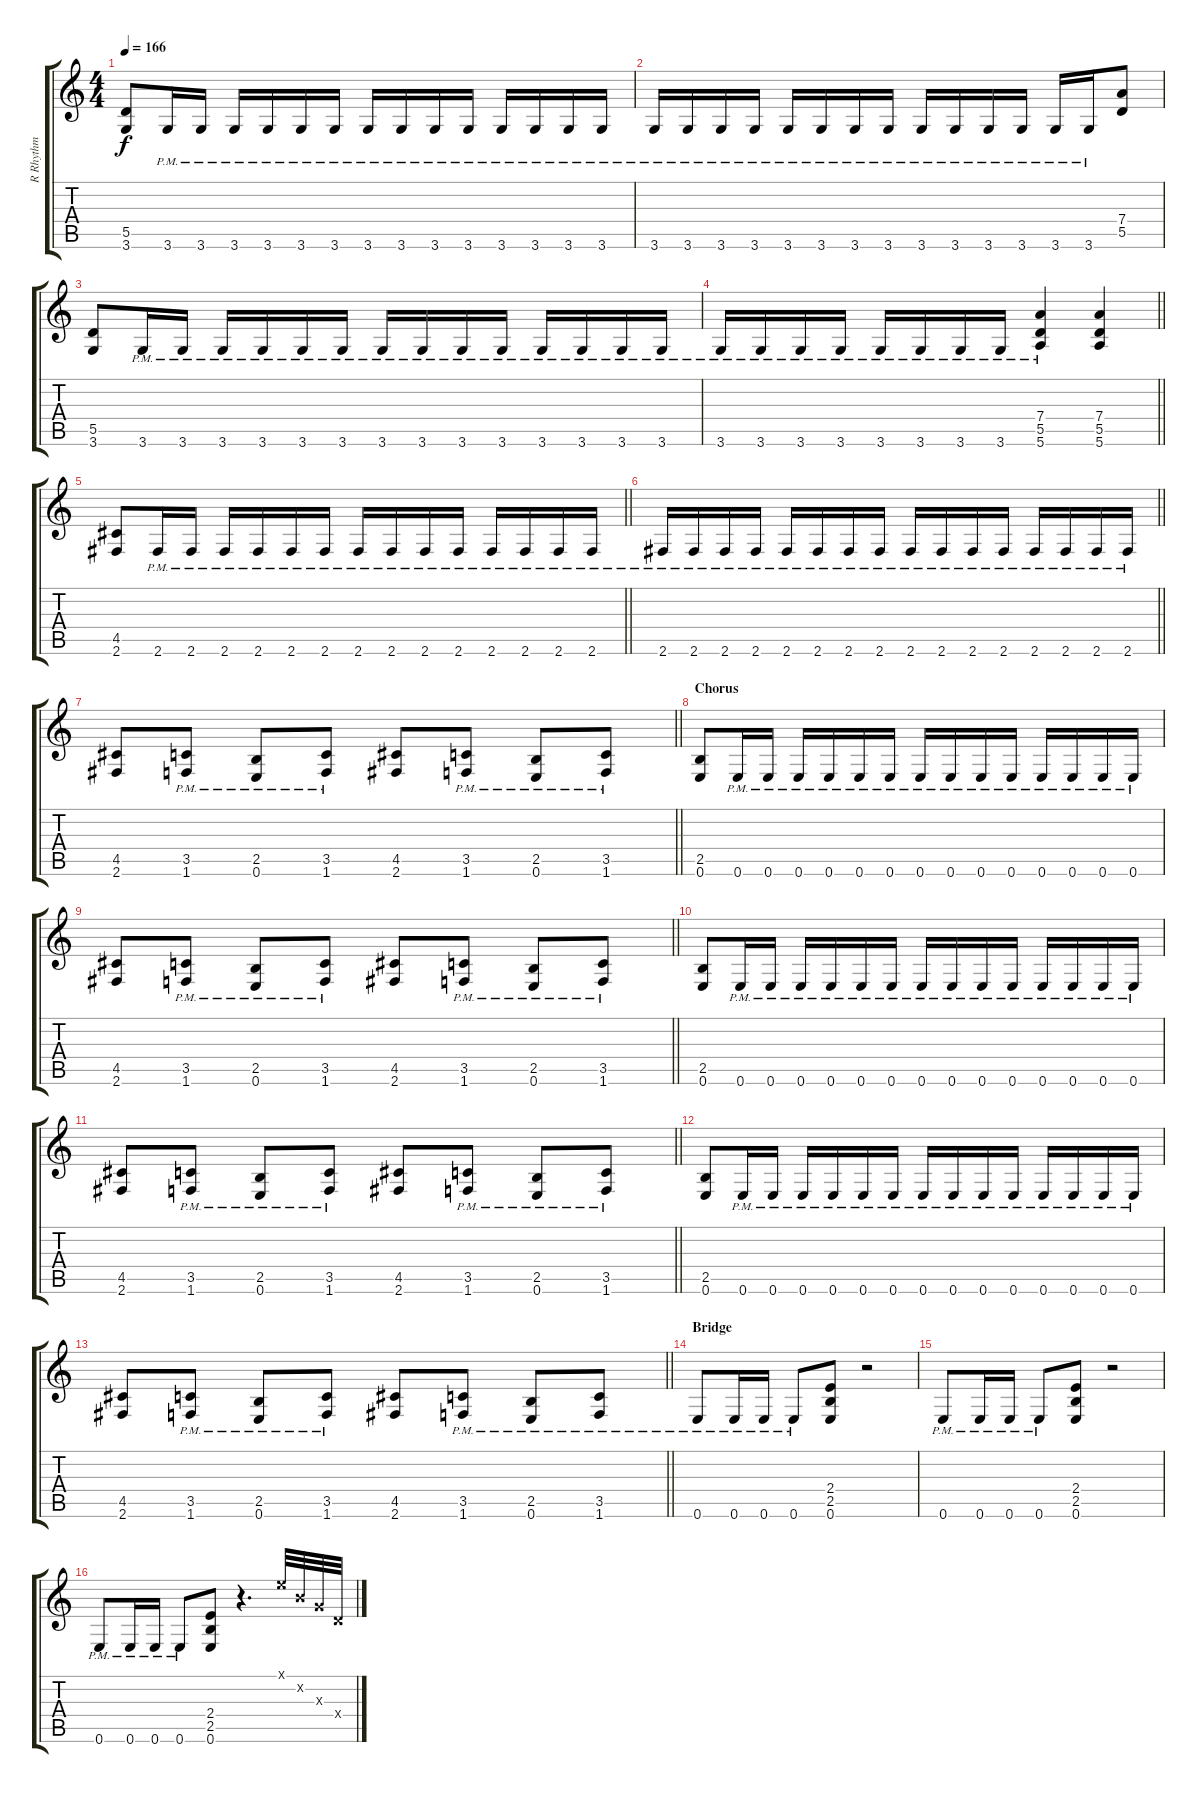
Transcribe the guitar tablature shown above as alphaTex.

\track ("R Rhythm" "R Rhythm") {instrument distortionguitar}
\staff {score tabs}
\tuning (E4 B3 G3 D3 A2 E2) {hide}
\ts (4 4)
\tempo 166
\clef g2
\ks c
(5.5 3.6).8{dy f} 3.6{pm}.16 3.6{pm}.16 3.6{pm}.16 3.6{pm}.16 3.6{pm}.16 3.6{pm}.16 3.6{pm}.16 3.6{pm}.16 3.6{pm}.16 3.6{pm}.16 3.6{pm}.16 3.6{pm}.16 3.6{pm}.16 3.6{pm}.16 |
3.6{pm}.16 3.6{pm}.16 3.6{pm}.16 3.6{pm}.16 3.6{pm}.16 3.6{pm}.16 3.6{pm}.16 3.6{pm}.16 3.6{pm}.16 3.6{pm}.16 3.6{pm}.16 3.6{pm}.16 3.6{pm}.16 3.6{pm}.16 (7.4 5.5).8 |
(5.5 3.6).8 3.6{pm}.16 3.6{pm}.16 3.6{pm}.16 3.6{pm}.16 3.6{pm}.16 3.6{pm}.16 3.6{pm}.16 3.6{pm}.16 3.6{pm}.16 3.6{pm}.16 3.6{pm}.16 3.6{pm}.16 3.6{pm}.16 3.6{pm}.16 |
\barLineRight lightlight
3.6{pm}.16 3.6{pm}.16 3.6{pm}.16 3.6{pm}.16 3.6{pm}.16 3.6{pm}.16 3.6{pm}.16 3.6{pm}.16 (7.4 5.5 5.6{pm}).4 (7.4 5.5 5.6).4 |
\barLineRight lightlight
(4.5 2.6).8 2.6{pm}.16 2.6{pm}.16 2.6{pm}.16 2.6{pm}.16 2.6{pm}.16 2.6{pm}.16 2.6{pm}.16 2.6{pm}.16 2.6{pm}.16 2.6{pm}.16 2.6{pm}.16 2.6{pm}.16 2.6{pm}.16 2.6{pm}.16 |
\barLineRight lightlight
2.6{pm}.16 2.6{pm}.16 2.6{pm}.16 2.6{pm}.16 2.6{pm}.16 2.6{pm}.16 2.6{pm}.16 2.6{pm}.16 2.6{pm}.16 2.6{pm}.16 2.6{pm}.16 2.6{pm}.16 2.6{pm}.16 2.6{pm}.16 2.6{pm}.16 2.6{pm}.16 |
\barLineRight lightlight
(4.5 2.6).8 (3.5{pm} 1.6{pm}).8 (2.5{pm} 0.6{pm}).8 (3.5{pm} 1.6{pm}).8 (4.5 2.6).8 (3.5{pm} 1.6{pm}).8 (2.5{pm} 0.6{pm}).8 (3.5{pm} 1.6{pm}).8 |
\section ("" "Chorus")
(2.5 0.6).8 0.6{pm}.16 0.6{pm}.16 0.6{pm}.16 0.6{pm}.16 0.6{pm}.16 0.6{pm}.16 0.6{pm}.16 0.6{pm}.16 0.6{pm}.16 0.6{pm}.16 0.6{pm}.16 0.6{pm}.16 0.6{pm}.16 0.6{pm}.16 |
\barLineRight lightlight
(4.5 2.6).8 (3.5{pm} 1.6{pm}).8 (2.5{pm} 0.6{pm}).8 (3.5{pm} 1.6{pm}).8 (4.5 2.6).8 (3.5{pm} 1.6{pm}).8 (2.5{pm} 0.6{pm}).8 (3.5{pm} 1.6{pm}).8 |
(2.5 0.6).8 0.6{pm}.16 0.6{pm}.16 0.6{pm}.16 0.6{pm}.16 0.6{pm}.16 0.6{pm}.16 0.6{pm}.16 0.6{pm}.16 0.6{pm}.16 0.6{pm}.16 0.6{pm}.16 0.6{pm}.16 0.6{pm}.16 0.6{pm}.16 |
\barLineRight lightlight
(4.5 2.6).8 (3.5{pm} 1.6{pm}).8 (2.5{pm} 0.6{pm}).8 (3.5{pm} 1.6{pm}).8 (4.5 2.6).8 (3.5{pm} 1.6{pm}).8 (2.5{pm} 0.6{pm}).8 (3.5{pm} 1.6{pm}).8 |
(2.5 0.6).8 0.6{pm}.16 0.6{pm}.16 0.6{pm}.16 0.6{pm}.16 0.6{pm}.16 0.6{pm}.16 0.6{pm}.16 0.6{pm}.16 0.6{pm}.16 0.6{pm}.16 0.6{pm}.16 0.6{pm}.16 0.6{pm}.16 0.6{pm}.16 |
\barLineRight lightlight
(4.5 2.6).8 (3.5{pm} 1.6{pm}).8 (2.5{pm} 0.6{pm}).8 (3.5{pm} 1.6{pm}).8 (4.5 2.6).8 (3.5{pm} 1.6{pm}).8 (2.5{pm} 0.6{pm}).8 (3.5{pm} 1.6{pm}).8 |
\section ("" "Bridge")
0.6{pm}.8 0.6{pm}.16 0.6{pm}.16 0.6{pm}.8 (2.4 2.5 0.6).8 r.2 |
0.6{pm}.8 0.6{pm}.16 0.6{pm}.16 0.6{pm}.8 (2.4 2.5 0.6).8 r.2 |
0.6{pm}.8 0.6{pm}.16 0.6{pm}.16 0.6{pm}.8 (2.4 2.5 0.6).8 r.4{d} 0.1{x}.32 0.2{x}.32 0.3{x}.32 0.4{x}.32
